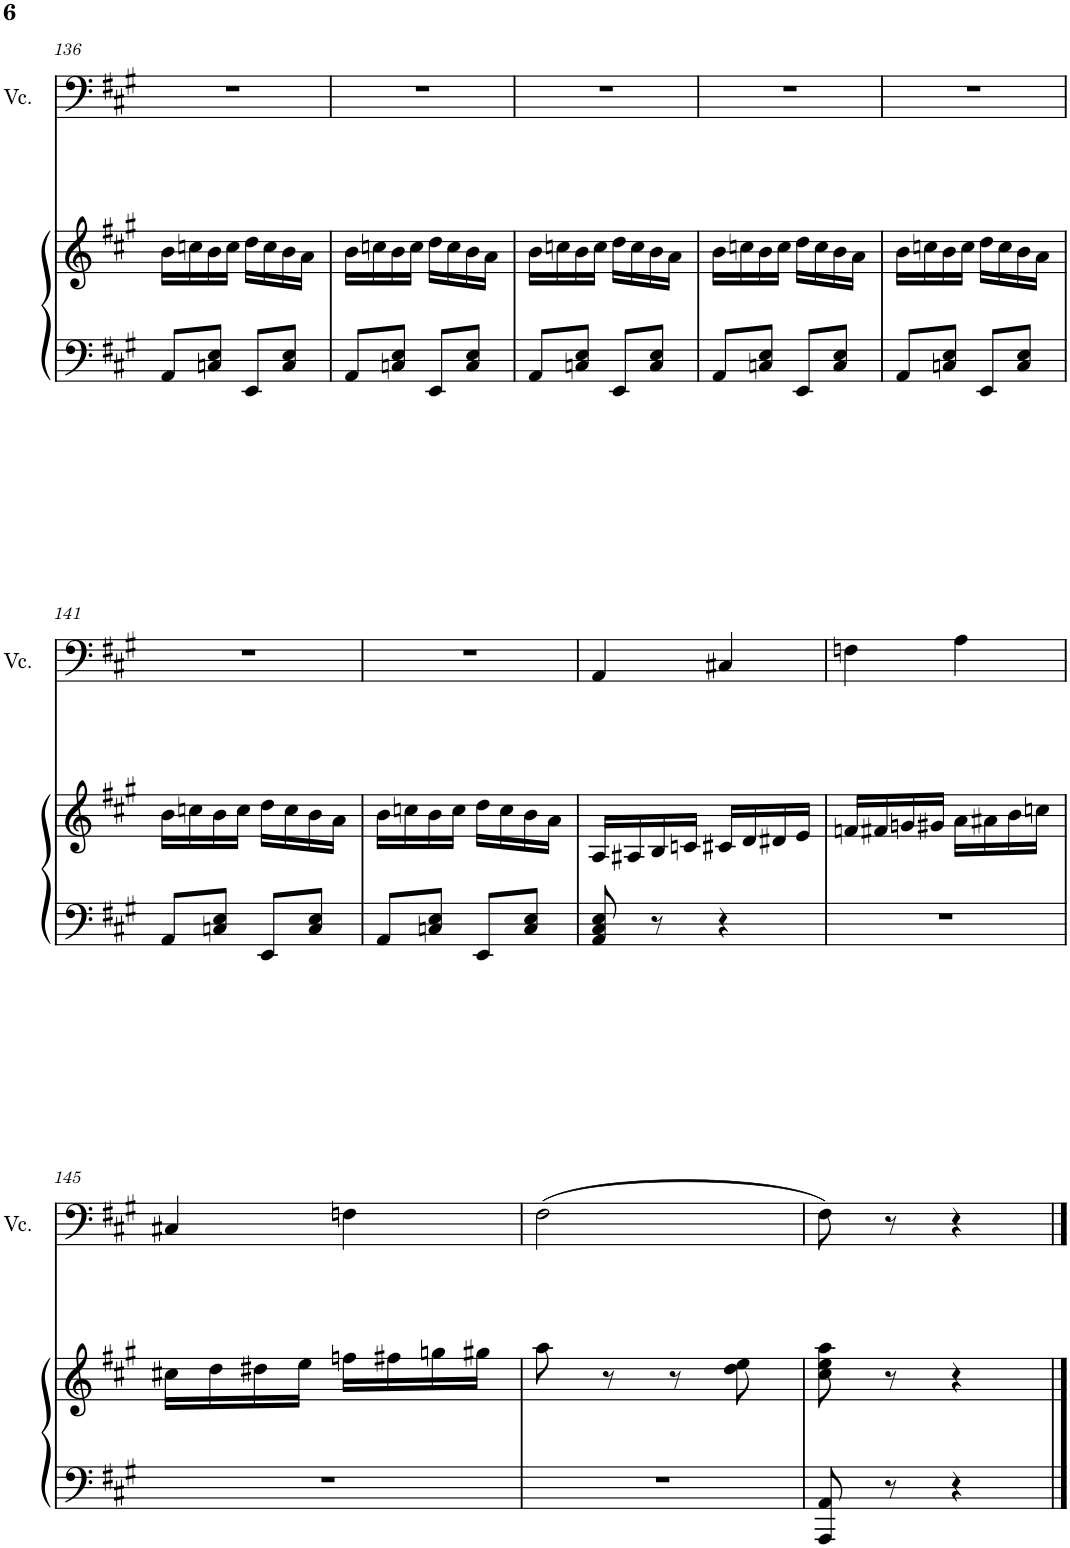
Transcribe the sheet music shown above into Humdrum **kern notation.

**kern	**kern	**kern
*part2	*part2	*part1
*staff3	*staff2	*staff1
*I"Piano	*	*I"Violoncello
*I'Pno	*	*I'Vc.
!!LO:PB:g=z
*clefF4	*clefG2	*clefF4
*k[f#c#g#]	*k[f#c#g#]	*k[f#c#g#]
*M2/4	*M2/4	*M2/4
=136	=136	=136
8AA/L	16b\LL	2r
.	16ccn\	.
8Cn/ 8E/J	16b\	.
.	16cc\JJ	.
8EE/L	16dd\LL	.
.	16cc\	.
8C/ 8E/J	16b\	.
.	16a\JJ	.
=137	=137	=137
8AA/L	16b\LL	2r
.	16ccn\	.
8Cn/ 8E/J	16b\	.
.	16cc\JJ	.
8EE/L	16dd\LL	.
.	16cc\	.
8C/ 8E/J	16b\	.
.	16a\JJ	.
=138	=138	=138
8AA/L	16b\LL	2r
.	16ccn\	.
8Cn/ 8E/J	16b\	.
.	16cc\JJ	.
8EE/L	16dd\LL	.
.	16cc\	.
8C/ 8E/J	16b\	.
.	16a\JJ	.
=139	=139	=139
8AA/L	16b\LL	2r
.	16ccn\	.
8Cn/ 8E/J	16b\	.
.	16cc\JJ	.
8EE/L	16dd\LL	.
.	16cc\	.
8C/ 8E/J	16b\	.
.	16a\JJ	.
=140	=140	=140
8AA/L	16b\LL	2r
.	16ccn\	.
8Cn/ 8E/J	16b\	.
.	16cc\JJ	.
8EE/L	16dd\LL	.
.	16cc\	.
8C/ 8E/J	16b\	.
.	16a\JJ	.
!!LO:LB:g=z
=141	=141	=141
8AA/L	16b\LL	2r
.	16ccn\	.
8Cn/ 8E/J	16b\	.
.	16cc\JJ	.
8EE/L	16dd\LL	.
.	16cc\	.
8C/ 8E/J	16b\	.
.	16a\JJ	.
=142	=142	=142
8AA/L	16b\LL	2r
.	16ccn\	.
8Cn/ 8E/J	16b\	.
.	16cc\JJ	.
8EE/L	16dd\LL	.
.	16cc\	.
8C/ 8E/J	16b\	.
.	16a\JJ	.
=143	=143	=143
8AA/ 8C#/ 8E/	16A/LL	4AA/
.	16A#X/	.
8r	16B/	.
.	16cn/JJ	.
4r	16c#X/LL	4C#X/
.	16d/	.
.	16d#X/	.
.	16e/JJ	.
=144	=144	=144
2r	16fn/LL	4Fn\
.	16f#X/	.
.	16gn/	.
.	16g#X/JJ	.
.	16a\LL	4A\
.	16a#X\	.
.	16b\	.
.	16ccn\JJ	.
!!LO:LB:g=z
=145	=145	=145
2r	16cc#X\LL	4C#X/
.	16dd\	.
.	16dd#X\	.
.	16ee\JJ	.
.	16ffn\LL	4Fn\
.	16ff#X\	.
.	16ggn\	.
.	16gg#X\JJ	.
=146	=146	=146
2r	8aa\	(2F#\
.	8r	.
.	8r	.
.	8dd\ 8ee\	.
=147	=147	=147
8AAA/ 8AA/	8cc#\ 8ee\ 8aa\	8F#\)
8r	8r	8r
4r	4r	4r
==	==	==
*-	*-	*-
